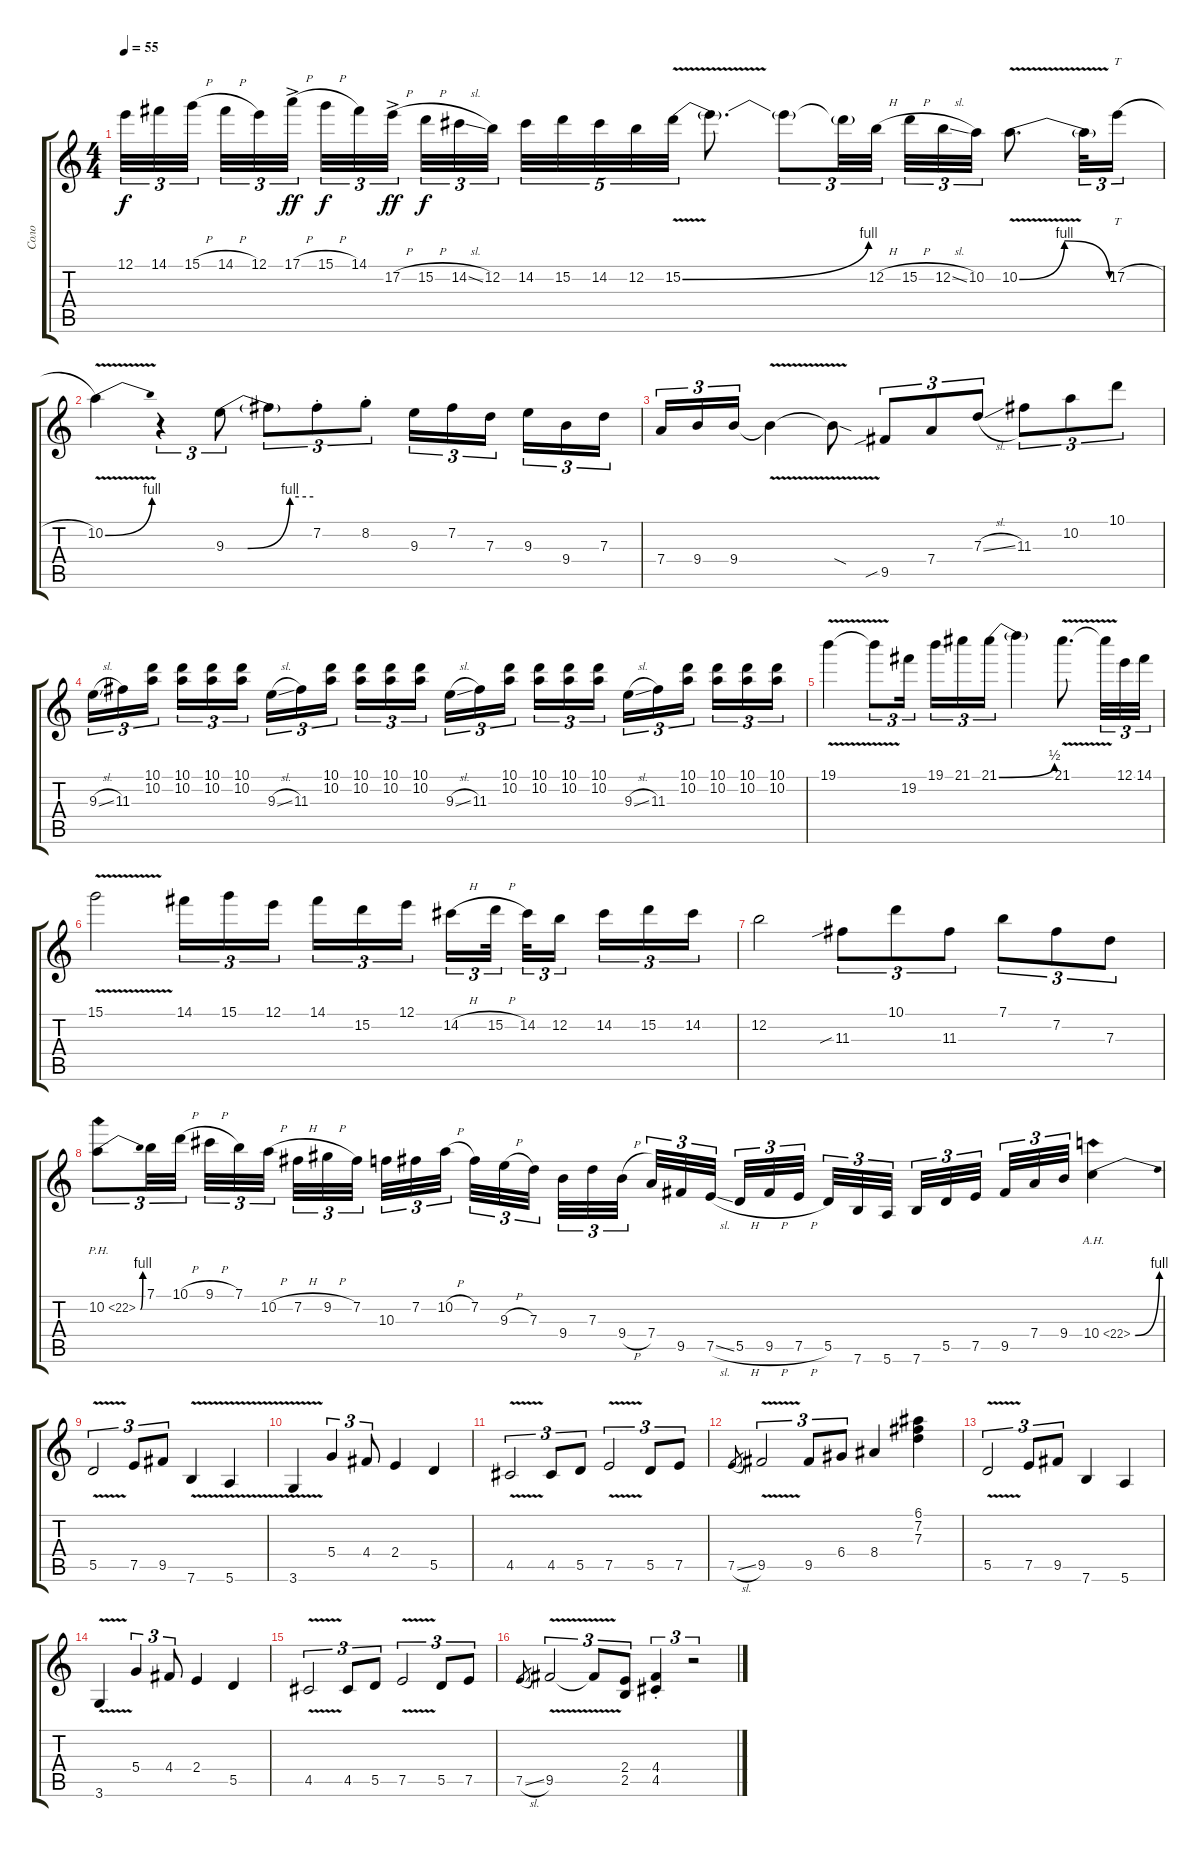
\track ("Соло" "Соло") {instrument overdrivenguitar}
\staff {score tabs}
\tuning (E4 B3 G3 D3 A2 E2) {hide}
\ts (4 4)
\tempo 55
\clef g2
\ks c
12.1.32{tu (3 2) dy f} 14.1.32{tu (3 2)} 15.1{h}.32{tu (3 2) beam splitsecondary} 14.1{h}.32{tu (3 2)} 12.1.32{tu (3 2)} 17.1{h ac}.32{tu (3 2) dy ff beam splitsecondary} 15.1{h}.32{tu (3 2) dy f} 14.1.32{tu (3 2)} 17.2{h ac}.32{tu (3 2) dy ff beam splitsecondary} 15.2{h}.32{tu (3 2) dy f} 14.2{sl}.32{tu (3 2)} 12.2.32{tu (3 2)} 14.2.32{tu (5 4)} 15.2.32{tu (5 4)} 14.2.32{tu (5 4)} 12.2.32{tu (5 4)} 15.2{be (bend 0 0 60 4) v}.32{tu (5 4)} 15.2{t}.8{d} 15.2{t}.8{tu (3 2)} 15.2{t}.32{tu (3 2)} 12.2{h}.32{tu (3 2) beam splitsecondary} 15.2{h}.32{tu (3 2)} 12.2{sl}.32{tu (3 2)} 10.2.32{tu (3 2)} 10.2{be (bendrelease 0 0 15 4 26 4 60 0) v}.8{d} 10.2{t}.32{tu (3 2)} 17.2{h}.16{tt tu (3 2)} |
10.2{be (bend 0 0 60 4) v}.4 r.4{tu (3 2)} 9.3{be (custom 0 0 15 0 44 4 60 4)}.8{tu (3 2)} 9.3{t}.8{tu (3 2)} 7.2{st}.8{tu (3 2)} 8.2{st}.8{tu (3 2)} 9.3.16{tu (3 2)} 7.2.16{tu (3 2)} 7.3.16{tu (3 2) beam splitsecondary} 9.3.16{tu (3 2)} 9.4.16{tu (3 2)} 7.3.16{tu (3 2)} |
7.4.16{tu (3 2)} 9.4.16{tu (3 2)} 9.4.16{tu (3 2)} 9.4{v t}.4 9.4{sod t}.8 9.5{sib}.8{tu (3 2)} 7.4.8{tu (3 2)} 7.3{sl}.8{tu (3 2)} 11.3.8{tu (3 2)} 10.2.8{tu (3 2)} 10.1.8{tu (3 2)} |
9.3{sl}.16{tu (3 2)} 11.3.16{tu (3 2)} (10.1 10.2).16{tu (3 2) beam splitsecondary} (10.1 10.2).16{tu (3 2)} (10.1 10.2).16{tu (3 2)} (10.1 10.2).16{tu (3 2)} 9.3{sl}.16{tu (3 2)} 11.3.16{tu (3 2)} (10.1 10.2).16{tu (3 2) beam splitsecondary} (10.1 10.2).16{tu (3 2)} (10.1 10.2).16{tu (3 2)} (10.1 10.2).16{tu (3 2)} 9.3{sl}.16{tu (3 2)} 11.3.16{tu (3 2)} (10.1 10.2).16{tu (3 2) beam splitsecondary} (10.1 10.2).16{tu (3 2)} (10.1 10.2).16{tu (3 2)} (10.1 10.2).16{tu (3 2)} 9.3{sl}.16{tu (3 2)} 11.3.16{tu (3 2)} (10.1 10.2).16{tu (3 2) beam splitsecondary} (10.1 10.2).16{tu (3 2)} (10.1 10.2).16{tu (3 2)} (10.1 10.2).16{tu (3 2)} |
19.1{v}.4 19.1{t}.8{tu (3 2)} 19.2.16{tu (3 2) beam splitsecondary} 19.1.16{tu (3 2)} 21.1.16{tu (3 2)} 21.1{be (bend 0 0 60 2)}.16{tu (3 2)} 21.1{t}.4 21.1{v}.8{d} 21.1{t}.32{tu (3 2)} 12.1.32{tu (3 2)} 14.1.32{tu (3 2)} |
15.1{v}.2 14.1.16{tu (3 2)} 15.1.16{tu (3 2)} 12.1.16{tu (3 2) beam splitsecondary} 14.1.16{tu (3 2)} 15.2.16{tu (3 2)} 12.1.16{tu (3 2)} 14.2{h}.16{tu (3 2)} 15.2{h}.32{tu (3 2) beam splitsecondary} 14.2.32{tu (3 2)} 12.2.16{tu (3 2) beam splitsecondary} 14.2.16{tu (3 2)} 15.2.16{tu (3 2)} 14.2.16{tu (3 2)} |
12.2.2 11.3{sib}.8{tu (3 2)} 10.1.8{tu (3 2)} 11.3.8{tu (3 2)} 7.1.8{tu (3 2)} 7.2.8{tu (3 2)} 7.3.8{tu (3 2)} |
10.2{be (bend 0 0 60 4) ph 12}.8{tu (3 2)} 7.1.32{tu (3 2)} 10.1{h}.32{tu (3 2) beam splitsecondary} 9.1{h}.32{tu (3 2)} 7.1.32{tu (3 2)} 10.2{h}.32{tu (3 2) beam splitsecondary} 7.2{h}.32{tu (3 2)} 9.2{h}.32{tu (3 2)} 7.2.32{tu (3 2)} 10.3.32{tu (3 2)} 7.2.32{tu (3 2)} 10.2{h}.32{tu (3 2) beam splitsecondary} 7.2.32{tu (3 2)} 9.3{h}.32{tu (3 2)} 7.3.32{tu (3 2) beam splitsecondary} 9.4.32{tu (3 2)} 7.3.32{tu (3 2)} 9.4{h}.32{tu (3 2) beam splitsecondary} 7.4.32{tu (3 2)} 9.5.32{tu (3 2)} 7.5{sl}.32{tu (3 2)} 5.5{h}.32{tu (3 2)} 9.5{h}.32{tu (3 2)} 7.5{h}.32{tu (3 2) beam splitsecondary} 5.5.32{tu (3 2)} 7.6.32{tu (3 2)} 5.6.32{tu (3 2) beam splitsecondary} 7.6.32{tu (3 2)} 5.5.32{tu (3 2)} 7.5.32{tu (3 2) beam splitsecondary} 9.5.32{tu (3 2)} 7.4.32{tu (3 2)} 9.4.32{tu (3 2)} 10.4{be (bend 0 0 60 4) ah 12}.4 |
5.5{v}.2{tu (3 2)} 7.5.8{tu (3 2)} 9.5.8{tu (3 2)} 7.6{v}.4 5.6{v}.4 |
3.6{v}.4 5.4.4{tu (3 2)} 4.4.8{tu (3 2)} 2.4.4 5.5.4 |
4.5{v}.2{tu (3 2)} 4.5.8{tu (3 2)} 5.5.8{tu (3 2)} 7.5{v}.2{tu (3 2)} 5.5.8{tu (3 2)} 7.5.8{tu (3 2)} |
7.5{sl}.8{gr} 9.5{v}.2{tu (3 2)} 9.5.8{tu (3 2)} 6.4.8{tu (3 2)} 8.4.4 (6.1 7.2 7.3).4 |
5.5{v}.2{tu (3 2)} 7.5.8{tu (3 2)} 9.5.8{tu (3 2)} 7.6.4 5.6.4 |
3.6{v}.4 5.4.4{tu (3 2)} 4.4.8{tu (3 2)} 2.4.4 5.5.4 |
4.5{v}.2{tu (3 2)} 4.5.8{tu (3 2)} 5.5.8{tu (3 2)} 7.5{v}.2{tu (3 2)} 5.5.8{tu (3 2)} 7.5.8{tu (3 2)} |
7.5{sl}.8{gr} 9.5{v}.2{tu (3 2)} 9.5{t}.8{tu (3 2)} (2.4 2.5).8{tu (3 2)} (4.4{st} 4.5{st}).4{tu (3 2)} r.2{tu (3 2)}
